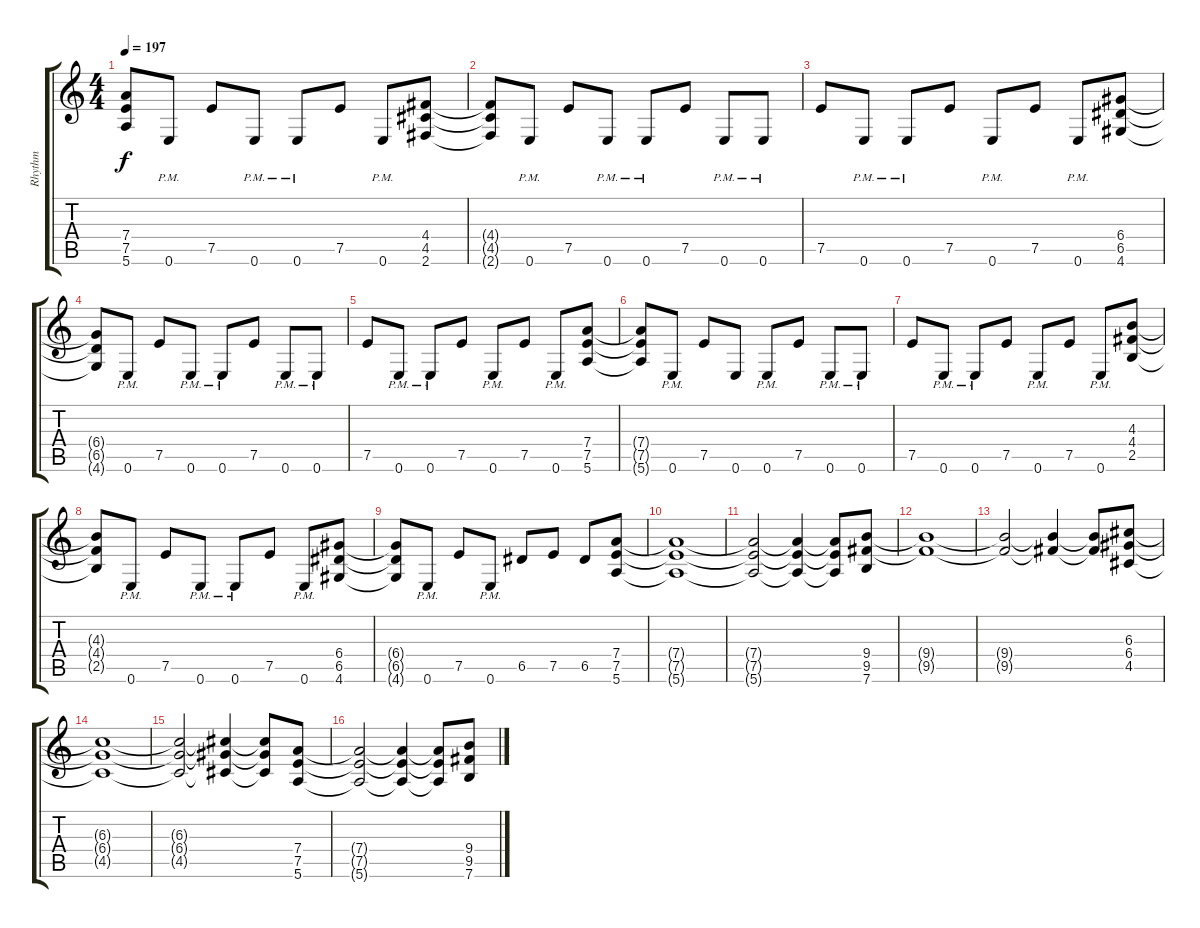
\track ("Rhythm" "Rhythm") {instrument overdrivenguitar}
\staff {score tabs}
\tuning (E4 B3 G3 D3 A2 E2) {hide}
\ts (4 4)
\section ("" "")
\tempo 197
\clef g2
\ks c
(7.4{t} 7.5{t} 5.6{t}).8{dy f} 0.6{pm}.8 7.5.8 0.6{pm}.8 0.6{pm}.8 7.5.8 0.6{pm}.8 (4.4 4.5 2.6).8 |
(4.4{t} 4.5{t} 2.6{t}).8 0.6{pm}.8 7.5.8 0.6{pm}.8 0.6{pm}.8 7.5.8 0.6{pm}.8 0.6{pm}.8 |
7.5.8 0.6{pm}.8 0.6{pm}.8 7.5.8 0.6{pm}.8 7.5.8 0.6{pm}.8 (6.4 6.5 4.6).8 |
(6.4{t} 6.5{t} 4.6{t}).8 0.6{pm}.8 7.5.8 0.6{pm}.8 0.6{pm}.8 7.5.8 0.6{pm}.8 0.6{pm}.8 |
7.5.8 0.6{pm}.8 0.6{pm}.8 7.5.8 0.6{pm}.8 7.5.8 0.6{pm}.8 (7.4 7.5 5.6).8 |
(7.4{t} 7.5{t} 5.6{t}).8 0.6{pm}.8 7.5.8 0.6.8 0.6{pm}.8 7.5.8 0.6{pm}.8 0.6{pm}.8 |
7.5.8 0.6{pm}.8 0.6{pm}.8 7.5.8 0.6{pm}.8 7.5.8 0.6{pm}.8 (4.3 4.4 2.5).8 |
(4.3{t} 4.4{t} 2.5{t}).8 0.6{pm}.8 7.5.8 0.6{pm}.8 0.6{pm}.8 7.5.8 0.6{pm}.8 (6.4 6.5 4.6).8 |
(6.4{t} 6.5{t} 4.6{t}).8 0.6{pm}.8 7.5.8 0.6{pm}.8 6.5.8 7.5.8 6.5.8 (7.4 7.5 5.6).8 |
\section ("" "")
(7.4{t} 7.5{t} 5.6{t}).1 |
(7.4{t} 7.5{t} 5.6{t}).2 (7.4{t} 7.5{t} 5.6{t}).4 (7.4{t} 7.5{t} 5.6{t}).8 (9.4 9.5 7.6).8 |
(9.4{t} 9.5{t}).1 |
(9.4{t} 9.5{t}).2 (9.4{t} 9.5{t}).4 (9.4{t} 9.5{t}).8 (6.3 6.4 4.5).8 |
(6.3{t} 6.4{t} 4.5{t}).1 |
(6.3{t} 6.4{t} 4.5{t}).2 (6.3{t} 6.4{t} 4.5{t}).4 (6.3{t} 6.4{t} 4.5{t}).8 (7.4 7.5 5.6).8 |
(7.4{t} 7.5{t} 5.6{t}).2 (7.4{t} 7.5{t} 5.6{t}).4 (7.4{t} 7.5{t} 5.6{t}).8 (9.4 9.5 7.6).8
